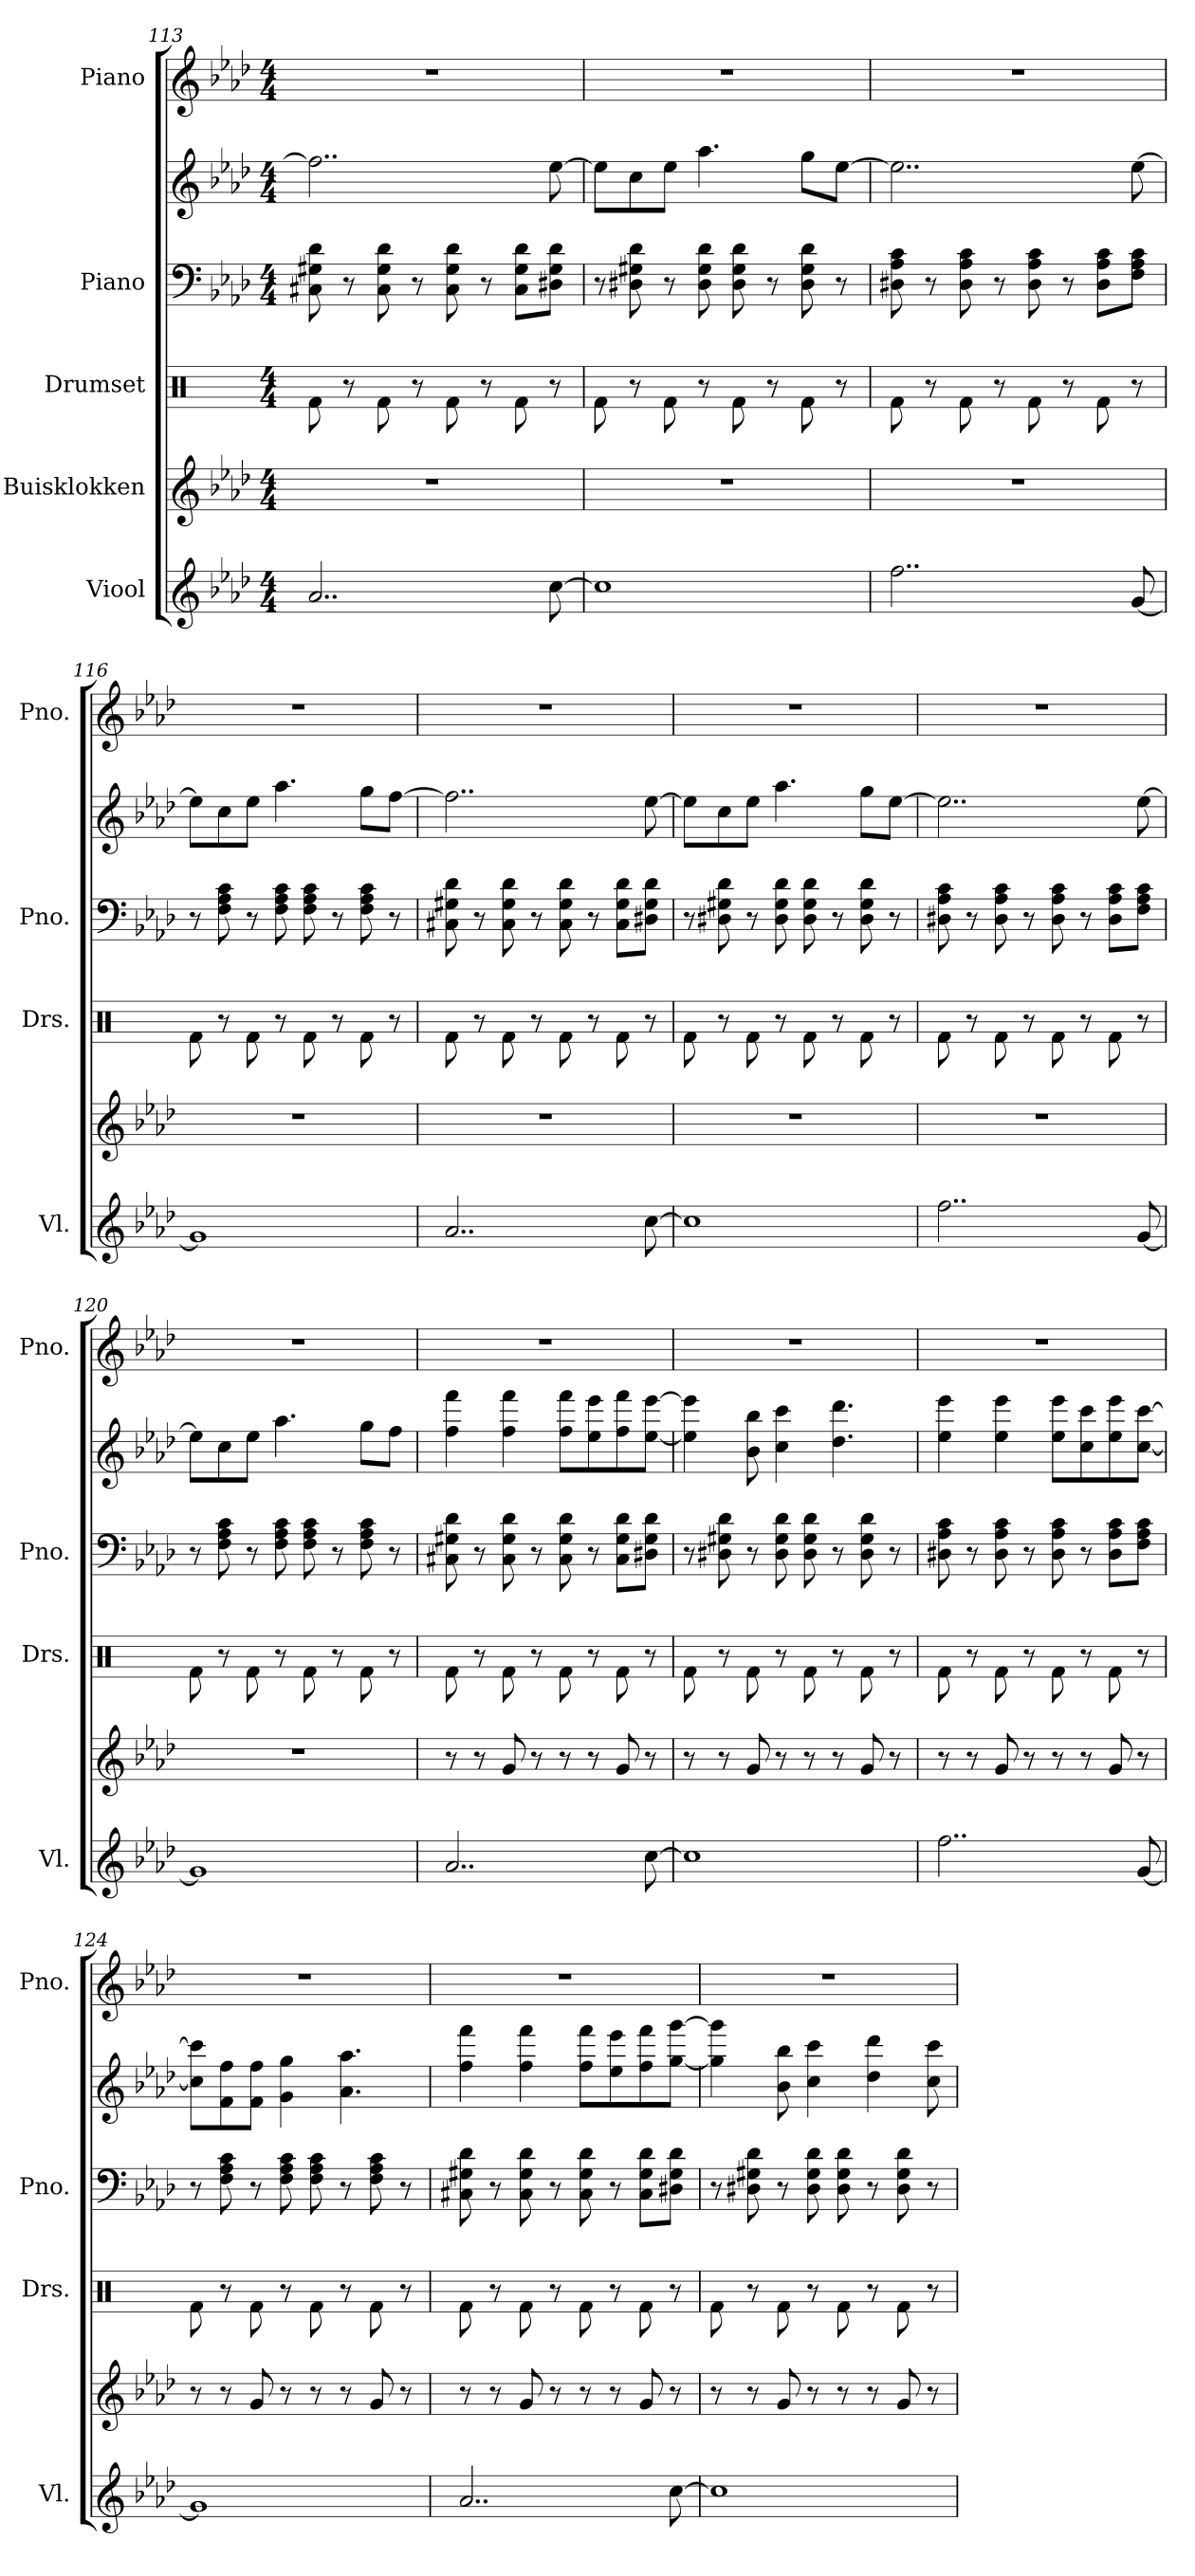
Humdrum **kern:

**kern	**kern	**kern	**kern	**kern	**kern
*part5	*part4	*part3	*part2	*part2	*part1
*staff6	*staff5	*staff4	*staff3	*staff2	*staff1
*I"Viool	*I"Buisklokken	*I"Drumset	*I"Piano	*	*I"Piano
*I'Vl.	*	*I'Drs.	*I'Pno.	*	*I'Pno.
*clefG2	*clefG2	*clefX	*clefF4	*clefG2	*clefG2
*k[b-e-a-d-]	*k[b-e-a-d-]	*k[]	*k[b-e-a-d-]	*k[b-e-a-d-]	*k[b-e-a-d-]
*M4/4	*M4/4	*M4/4	*M4/4	*M4/4	*M4/4
=113	=113	=113	=113	=113	=113
2..a-/	1r	8Rf\	8C#X\ 8G#X\ 8d-\	2..ff\]	1r
.	.	8r	8r	.	.
.	.	8Rf\	8C#\ 8G#\ 8d-\	.	.
.	.	8r	8r	.	.
.	.	8Rf\	8C#\ 8G#\ 8d-\	.	.
.	.	8r	8r	.	.
.	.	8Rf\	8C#\ 8G#\ 8d-\L	.	.
[8cc\	.	8r	8D#X\ 8G#\ 8d-\J	[8ee-\	.
=114	=114	=114	=114	=114	=114
1cc]	1r	8Rf\	8r	8ee-\L]	1r
.	.	8r	8D#X\ 8G#X\ 8d-\	8cc\	.
.	.	8Rf\	8r	8ee-\J	.
.	.	8r	8D#\ 8G#\ 8d-\	4.aa-\	.
.	.	8Rf\	8D#\ 8G#\ 8d-\	.	.
.	.	8r	8r	.	.
.	.	8Rf\	8D#\ 8G#\ 8d-\	8gg\L	.
.	.	8r	8r	[8ee-\J	.
!!LO:LB:g=z
=115	=115	=115	=115	=115	=115
2..ff\	1r	8Rf\	8D#X\ 8A-\ 8c\	2..ee-\]	1r
.	.	8r	8r	.	.
.	.	8Rf\	8D#\ 8A-\ 8c\	.	.
.	.	8r	8r	.	.
.	.	8Rf\	8D#\ 8A-\ 8c\	.	.
.	.	8r	8r	.	.
.	.	8Rf\	8D#\ 8A-\ 8c\L	.	.
[8g/	.	8r	8F\ 8A-\ 8c\J	[8ee-\	.
=116	=116	=116	=116	=116	=116
1g]	1r	8Rf\	8r	8ee-\L]	1r
.	.	8r	8F\ 8A-\ 8c\	8cc\	.
.	.	8Rf\	8r	8ee-\J	.
.	.	8r	8F\ 8A-\ 8c\	4.aa-\	.
.	.	8Rf\	8F\ 8A-\ 8c\	.	.
.	.	8r	8r	.	.
.	.	8Rf\	8F\ 8A-\ 8c\	8gg\L	.
.	.	8r	8r	[8ff\J	.
=117	=117	=117	=117	=117	=117
2..a-/	1r	8Rf\	8C#X\ 8G#X\ 8d-\	2..ff\]	1r
.	.	8r	8r	.	.
.	.	8Rf\	8C#\ 8G#\ 8d-\	.	.
.	.	8r	8r	.	.
.	.	8Rf\	8C#\ 8G#\ 8d-\	.	.
.	.	8r	8r	.	.
.	.	8Rf\	8C#\ 8G#\ 8d-\L	.	.
[8cc\	.	8r	8D#X\ 8G#\ 8d-\J	[8ee-\	.
=118	=118	=118	=118	=118	=118
1cc]	1r	8Rf\	8r	8ee-\L]	1r
.	.	8r	8D#X\ 8G#X\ 8d-\	8cc\	.
.	.	8Rf\	8r	8ee-\J	.
.	.	8r	8D#\ 8G#\ 8d-\	4.aa-\	.
.	.	8Rf\	8D#\ 8G#\ 8d-\	.	.
.	.	8r	8r	.	.
.	.	8Rf\	8D#\ 8G#\ 8d-\	8gg\L	.
.	.	8r	8r	[8ee-\J	.
!!LO:PB:g=z
=119	=119	=119	=119	=119	=119
2..ff\	1r	8Rf\	8D#X\ 8A-\ 8c\	2..ee-\]	1r
.	.	8r	8r	.	.
.	.	8Rf\	8D#\ 8A-\ 8c\	.	.
.	.	8r	8r	.	.
.	.	8Rf\	8D#\ 8A-\ 8c\	.	.
.	.	8r	8r	.	.
.	.	8Rf\	8D#\ 8A-\ 8c\L	.	.
[8g/	.	8r	8F\ 8A-\ 8c\J	[8ee-\	.
=120	=120	=120	=120	=120	=120
1g]	1r	8Rf\	8r	8ee-\L]	1r
.	.	8r	8F\ 8A-\ 8c\	8cc\	.
.	.	8Rf\	8r	8ee-\J	.
.	.	8r	8F\ 8A-\ 8c\	4.aa-\	.
.	.	8Rf\	8F\ 8A-\ 8c\	.	.
.	.	8r	8r	.	.
.	.	8Rf\	8F\ 8A-\ 8c\	8gg\L	.
.	.	8r	8r	8ff\J	.
=121	=121	=121	=121	=121	=121
2..a-/	8r	8Rf\	8C#X\ 8G#X\ 8d-\	4ff\ 4fff\	1r
.	8r	8r	8r	.	.
.	8g/	8Rf\	8C#\ 8G#\ 8d-\	4ff\ 4fff\	.
.	8r	8r	8r	.	.
.	8r	8Rf\	8C#\ 8G#\ 8d-\	8ff\ 8fff\L	.
.	8r	8r	8r	8ee-\ 8eee-\	.
.	8g/	8Rf\	8C#\ 8G#\ 8d-\L	8ff\ 8fff\	.
[8cc\	8r	8r	8D#X\ 8G#\ 8d-\J	[8ee-\ [8eee-\J	.
!!LO:LB:g=z
=122	=122	=122	=122	=122	=122
1cc]	8r	8Rf\	8r	4ee-\] 4eee-\]	1r
.	8r	8r	8D#X\ 8G#X\ 8d-\	.	.
.	8g/	8Rf\	8r	8b-\ 8bb-\	.
.	8r	8r	8D#\ 8G#\ 8d-\	4cc\ 4ccc\	.
.	8r	8Rf\	8D#\ 8G#\ 8d-\	.	.
.	8r	8r	8r	4.dd-\ 4.ddd-\	.
.	8g/	8Rf\	8D#\ 8G#\ 8d-\	.	.
.	8r	8r	8r	.	.
=123	=123	=123	=123	=123	=123
2..ff\	8r	8Rf\	8D#X\ 8A-\ 8c\	4ee-\ 4eee-\	1r
.	8r	8r	8r	.	.
.	8g/	8Rf\	8D#\ 8A-\ 8c\	4ee-\ 4eee-\	.
.	8r	8r	8r	.	.
.	8r	8Rf\	8D#\ 8A-\ 8c\	8ee-\ 8eee-\L	.
.	8r	8r	8r	8cc\ 8ccc\	.
.	8g/	8Rf\	8D#\ 8A-\ 8c\L	8ee-\ 8eee-\	.
[8g/	8r	8r	8F\ 8A-\ 8c\J	[8cc\ [8ccc\J	.
=124	=124	=124	=124	=124	=124
1g]	8r	8Rf\	8r	8cc\] 8ccc\]L	1r
.	8r	8r	8F\ 8A-\ 8c\	8f\ 8ff\	.
.	8g/	8Rf\	8r	8f\ 8ff\J	.
.	8r	8r	8F\ 8A-\ 8c\	4g\ 4gg\	.
.	8r	8Rf\	8F\ 8A-\ 8c\	.	.
.	8r	8r	8r	4.a-\ 4.aa-\	.
.	8g/	8Rf\	8F\ 8A-\ 8c\	.	.
.	8r	8r	8r	.	.
!!LO:PB:g=z
=125	=125	=125	=125	=125	=125
2..a-/	8r	8Rf\	8C#X\ 8G#X\ 8d-\	4ff\ 4fff\	1r
.	8r	8r	8r	.	.
.	8g/	8Rf\	8C#\ 8G#\ 8d-\	4ff\ 4fff\	.
.	8r	8r	8r	.	.
.	8r	8Rf\	8C#\ 8G#\ 8d-\	8ff\ 8fff\L	.
.	8r	8r	8r	8ee-\ 8eee-\	.
.	8g/	8Rf\	8C#\ 8G#\ 8d-\L	8ff\ 8fff\	.
[8cc\	8r	8r	8D#X\ 8G#\ 8d-\J	[8gg\ [8ggg\J	.
=126	=126	=126	=126	=126	=126
1cc]	8r	8Rf\	8r	4gg\] 4ggg\]	1r
.	8r	8r	8D#X\ 8G#X\ 8d-\	.	.
.	8g/	8Rf\	8r	8b-\ 8bb-\	.
.	8r	8r	8D#\ 8G#\ 8d-\	4cc\ 4ccc\	.
.	8r	8Rf\	8D#\ 8G#\ 8d-\	.	.
.	8r	8r	8r	4dd-\ 4ddd-\	.
.	8g/	8Rf\	8D#\ 8G#\ 8d-\	.	.
.	8r	8r	8r	8cc\ 8ccc\	.
=	=	=	=	=	=
*-	*-	*-	*-	*-	*-
